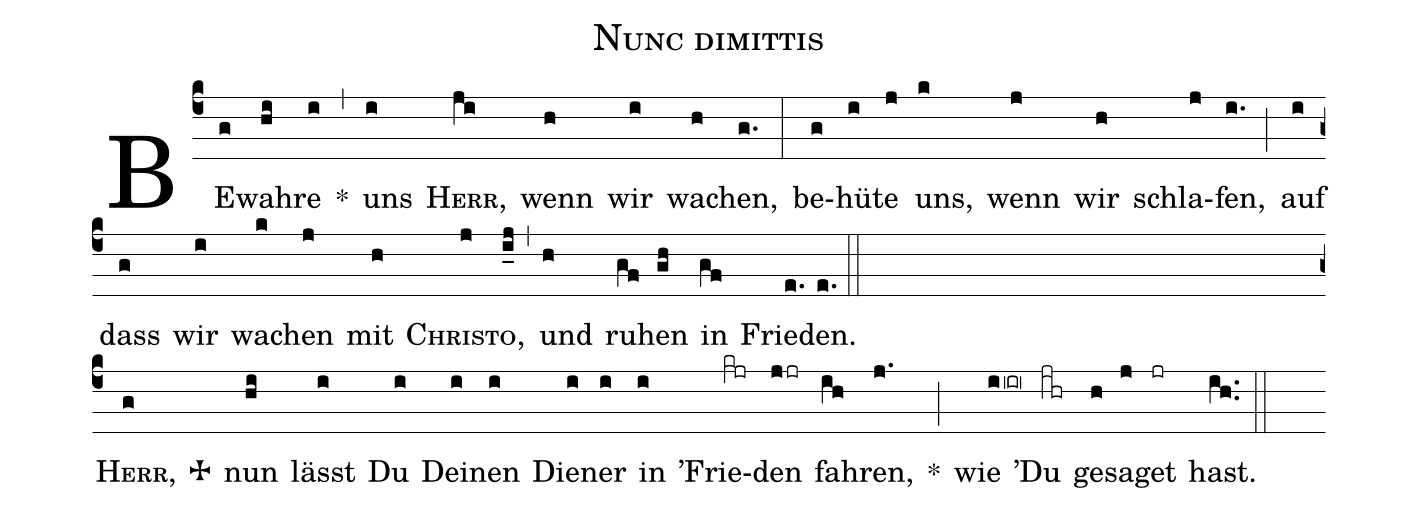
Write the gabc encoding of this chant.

name: Nunc dimittis;
%%
(c4) BE(g)wah(hi)re(i) *(,) uns(i) <sc>Herr,</sc>(ji) wenn(h) wir(i) wa(h)chen,(g.) (:) be(g)hü(i)te(j) uns,(k) wenn(j) wir(h) schla(j)fen,(i.) (;) auf(i) dass(g) wir(i) wa(k)chen(j) mit(h) <sc>Chri</sc>(j)<sc>sto,</sc>(i_j) (,) und(h) ru(gf)hen(gh) in(gf) Frie(e.)den.(e.) (::) (Z)
<sc>Herr,</sc>(g) <v>\grecross{}</v>() nun(hi) lässt(i) Du(i) Dei(i)nen(i) Die(i)ner(i) in(i) 'Frie(kjr)den(jjr) fah(ih)ren,(j.) *(;) wie(iir0) 'Du(jhr) ge(h)sa(j)get(jr) hast.(ih..) (::)
